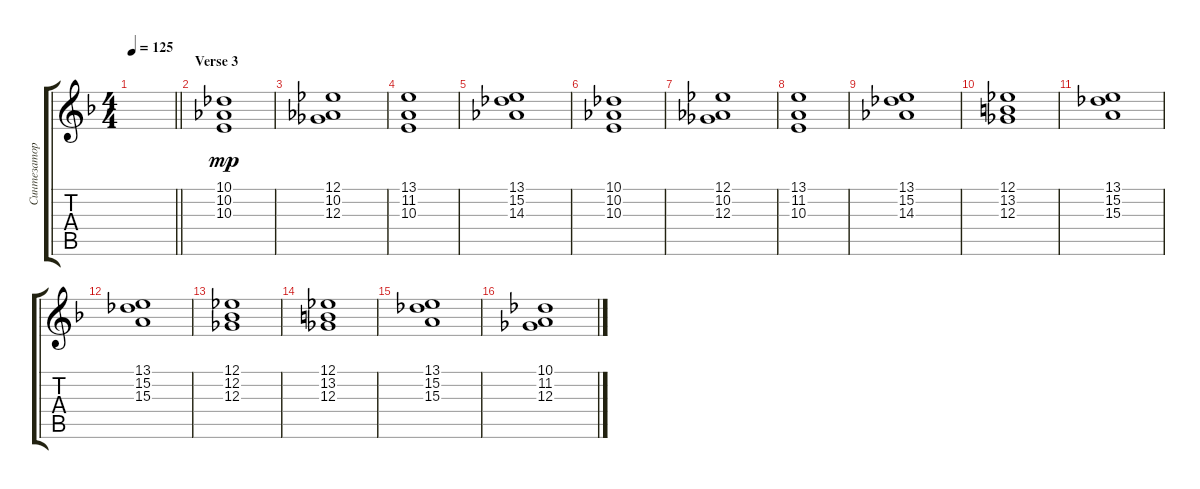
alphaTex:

\track ("Синтезатор 1" "Синтезатор") {instrument choiraahs}
\staff {score tabs}
\tuning (Eb4 Bb3 Gb3 Db3 Ab2 Db2) {hide}
\ts (4 4)
\tempo 125
\clef g2
\barLineRight lightlight
\ks dminor
|
\section ("" "Verse 3")
(10.1 10.2 10.3).1{dy mp} |
(12.1 10.2 12.3).1 |
(13.1 11.2 10.3).1 |
(13.1 15.2 14.3).1 |
(10.1 10.2 10.3).1 |
(12.1 10.2 12.3).1 |
(13.1 11.2 10.3).1 |
(13.1 15.2 14.3).1 |
(12.1 13.2 12.3).1 |
(13.1 15.2 15.3).1 |
(13.1 15.2 15.3).1 |
(12.1 12.2 12.3).1 |
(12.1 13.2 12.3).1 |
(13.1 15.2 15.3).1 |
(10.1 11.2 12.3).1
